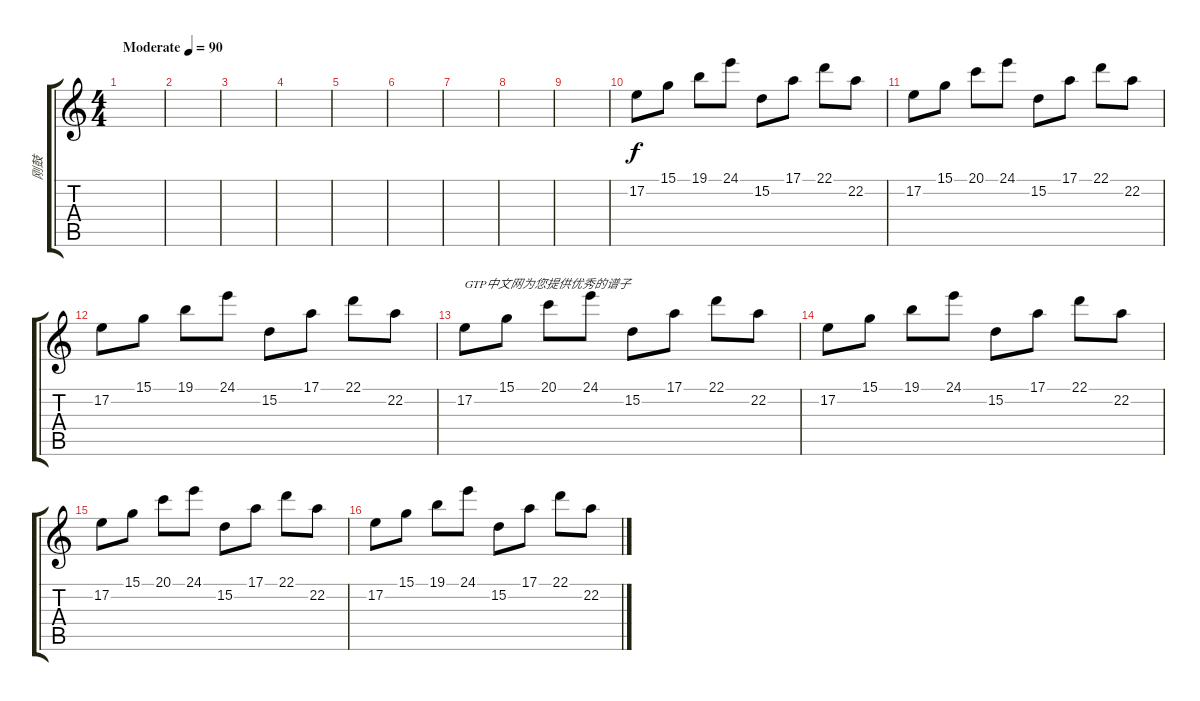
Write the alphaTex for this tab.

\track ("刚鼓" "刚鼓") {instrument steeldrums}
\staff {score tabs}
\tuning (E4 B3 G3 D3 A2 E2) {hide}
\ts (4 4)
\tempo (90 "Moderate")
\clef g2
\ks c
|
|
|
|
|
|
|
|
|
17.2.8 15.1.8 19.1.8 24.1.8 15.2.8 17.1.8 22.1.8 22.2.8 |
17.2.8 15.1.8 20.1.8 24.1.8 15.2.8 17.1.8 22.1.8 22.2.8 |
17.2.8 15.1.8 19.1.8 24.1.8 15.2.8 17.1.8 22.1.8 22.2.8 |
17.2.8{txt "GTP中文网为您提供优秀的谱子"} 15.1.8 20.1.8 24.1.8 15.2.8 17.1.8 22.1.8 22.2.8 |
17.2.8 15.1.8 19.1.8 24.1.8 15.2.8 17.1.8 22.1.8 22.2.8 |
17.2.8 15.1.8 20.1.8 24.1.8 15.2.8 17.1.8 22.1.8 22.2.8 |
17.2.8 15.1.8 19.1.8 24.1.8 15.2.8 17.1.8 22.1.8 22.2.8
